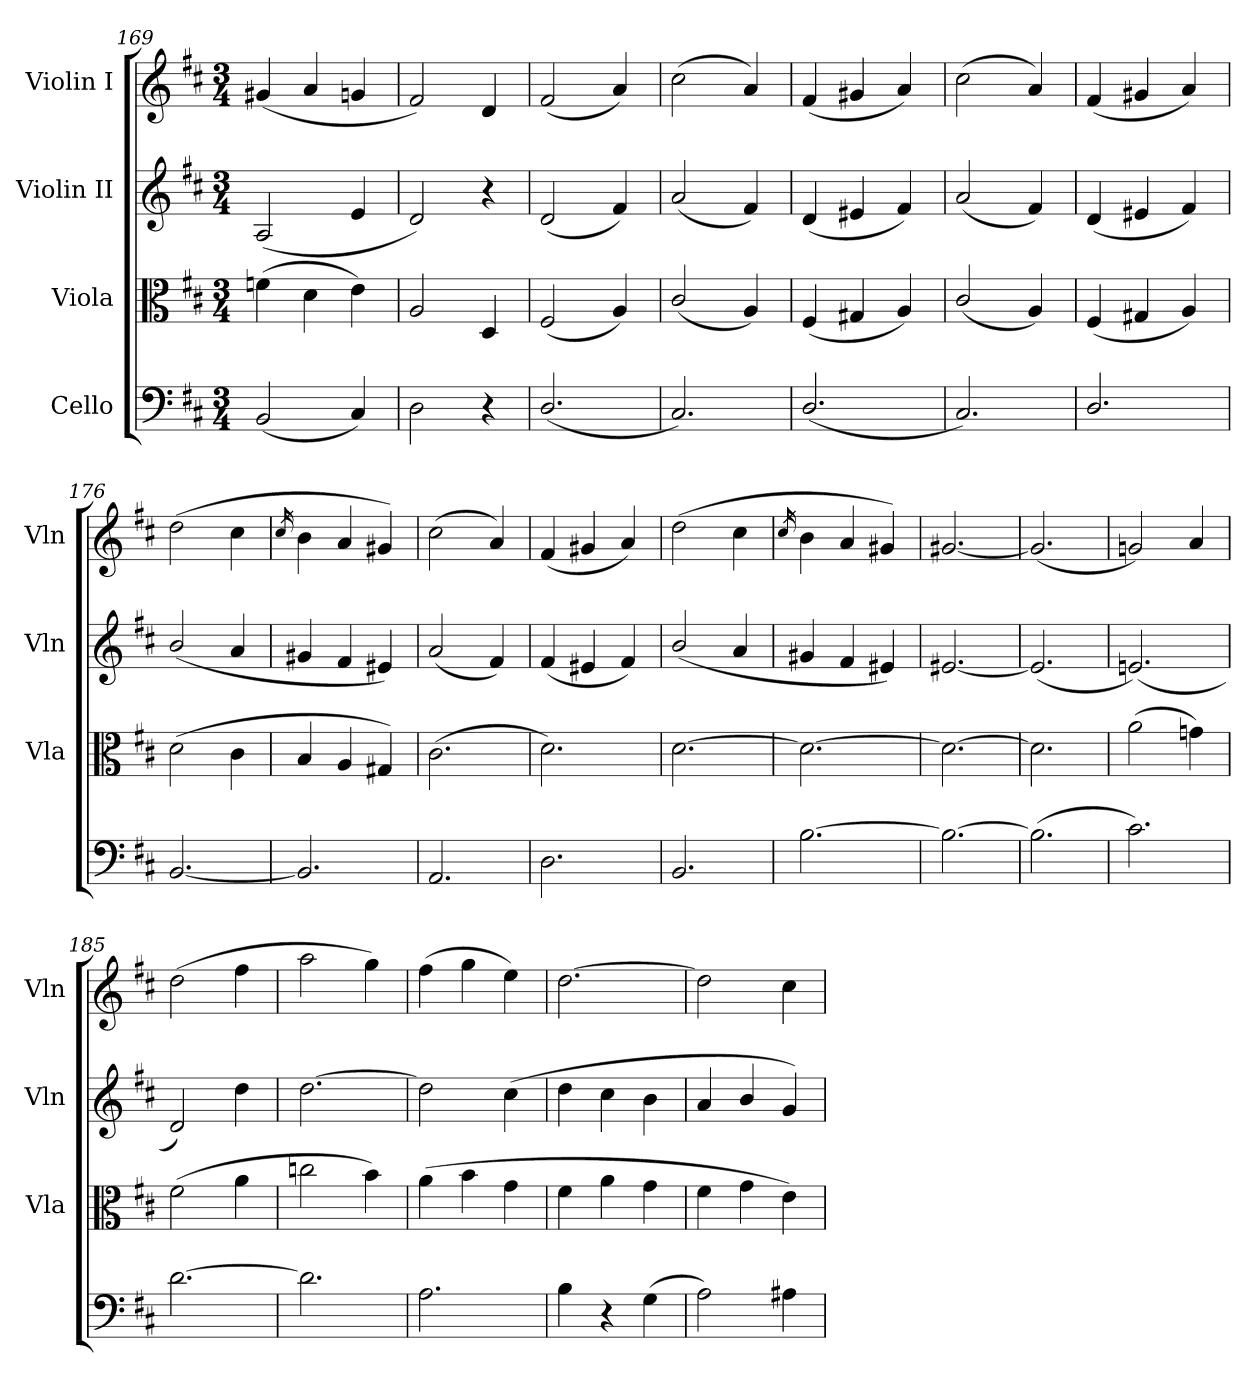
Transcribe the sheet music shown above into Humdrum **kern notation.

**kern	**kern	**kern	**kern
*part4	*part3	*part2	*part1
*staff4	*staff3	*staff2	*staff1
*I"Cello	*I"Viola	*I"Violin II	*I"Violin I
*	*I'Vla	*I'Vln	*I'Vln
*clefF4	*clefC3	*clefG2	*clefG2
*k[f#c#]	*k[f#c#]	*k[f#c#]	*k[f#c#]
*M3/4	*M3/4	*M3/4	*M3/4
=169	=169	=169	=169
(<2BB/	(>4fn\	(<2A/	(<4g#X/
.	4d\	.	4a/
4C#/)	4e\)	4e/	4gn/
=170	=170	=170	=170
2D\	2A/	2d/)	2f#/)
4r	4D/	4r	4d/
=171	=171	=171	=171
(<2.D/	(<2F#/	(<2d/	(<2f#/
.	4A/)	4f#/)	4a/)
=172	=172	=172	=172
2.C#/)	(<2c#/	(<2a/	(>2cc#\
.	4A/)	4f#/)	4a/)
=173	=173	=173	=173
(<2.D/	(<4F#/	(<4d/	(<4f#/
.	4G#X/	4e#X/	4g#X/
.	4A/)	4f#/)	4a/)
=174	=174	=174	=174
2.C#/)	(<2c#/	(<2a/	(>2cc#\
.	4A/)	4f#/)	4a/)
=175	=175	=175	=175
2.D/	(<4F#/	(<4d/	(<4f#/
.	4G#X/	4e#X/	4g#X/
.	4A/)	4f#/)	4a/)
=176	=176	=176	=176
[2.BB/	(>2d\	(>2b/	(>2dd\
.	4c#\	4a/	4cc#\
=177	=177	=177	=177
.	.	.	16qcc#/
2.BB/]	4B/	4g#X/	4b\
.	4A/	4f#/	4a/
.	4G#X/)	4e#X/)	4g#X/)
=178	=178	=178	=178
2.AA/	(>2.c#\	(<2a/	(>2cc#\
.	.	4f#/)	4a/)
=179	=179	=179	=179
2.D\	2.d\)	(<4f#/	(<4f#/
.	.	4e#X/	4g#X/
.	.	4f#/)	4a/)
=180	=180	=180	=180
2.BB/	[2.d\	(>2b/	(>2dd\
.	.	4a/	4cc#\
=181	=181	=181	=181
.	.	.	16qcc#/
[2.B\	2.d\_	4g#X/	4b\
.	.	4f#/	4a/
.	.	4e#X/)	4g#X/)
=182	=182	=182	=182
2.B\_	2.d\_	[2.e#X/	[2.g#X/
=183	=183	=183	=183
(>2.B\]	2.d\]	(<2.e#/]	(<2.g#/]
=184	=184	=184	=184
2.c#\)	(>2a\	(<2.en/)	2gn/)
.	4gn\)	.	4a/
=185	=185	=185	=185
[2.d\	(>2f#\	2d/)	(>2dd\
.	4a\	4dd\	4ff#\
=186	=186	=186	=186
2.d\]	2ccn\	[2.dd\	2aa\
.	4b\)	.	4gg\)
=187	=187	=187	=187
2.A\	(>4a\	2dd\]	(>4ff#\
.	4b\	.	4gg\
.	4g\	(>4cc#\	4ee\)
=188	=188	=188	=188
4B\	4f#\	4dd\	[2.dd\
4r	4a\	4cc#\	.
(>4G\	4g\	4b\	.
!!LO:LB:g=z
=189	=189	=189	=189
2A\)	4f#\	4a/	2dd\]
.	4g\	4b/	.
4A#X\	4e\)	4g/)	4cc#\
=	=	=	=
*-	*-	*-	*-
